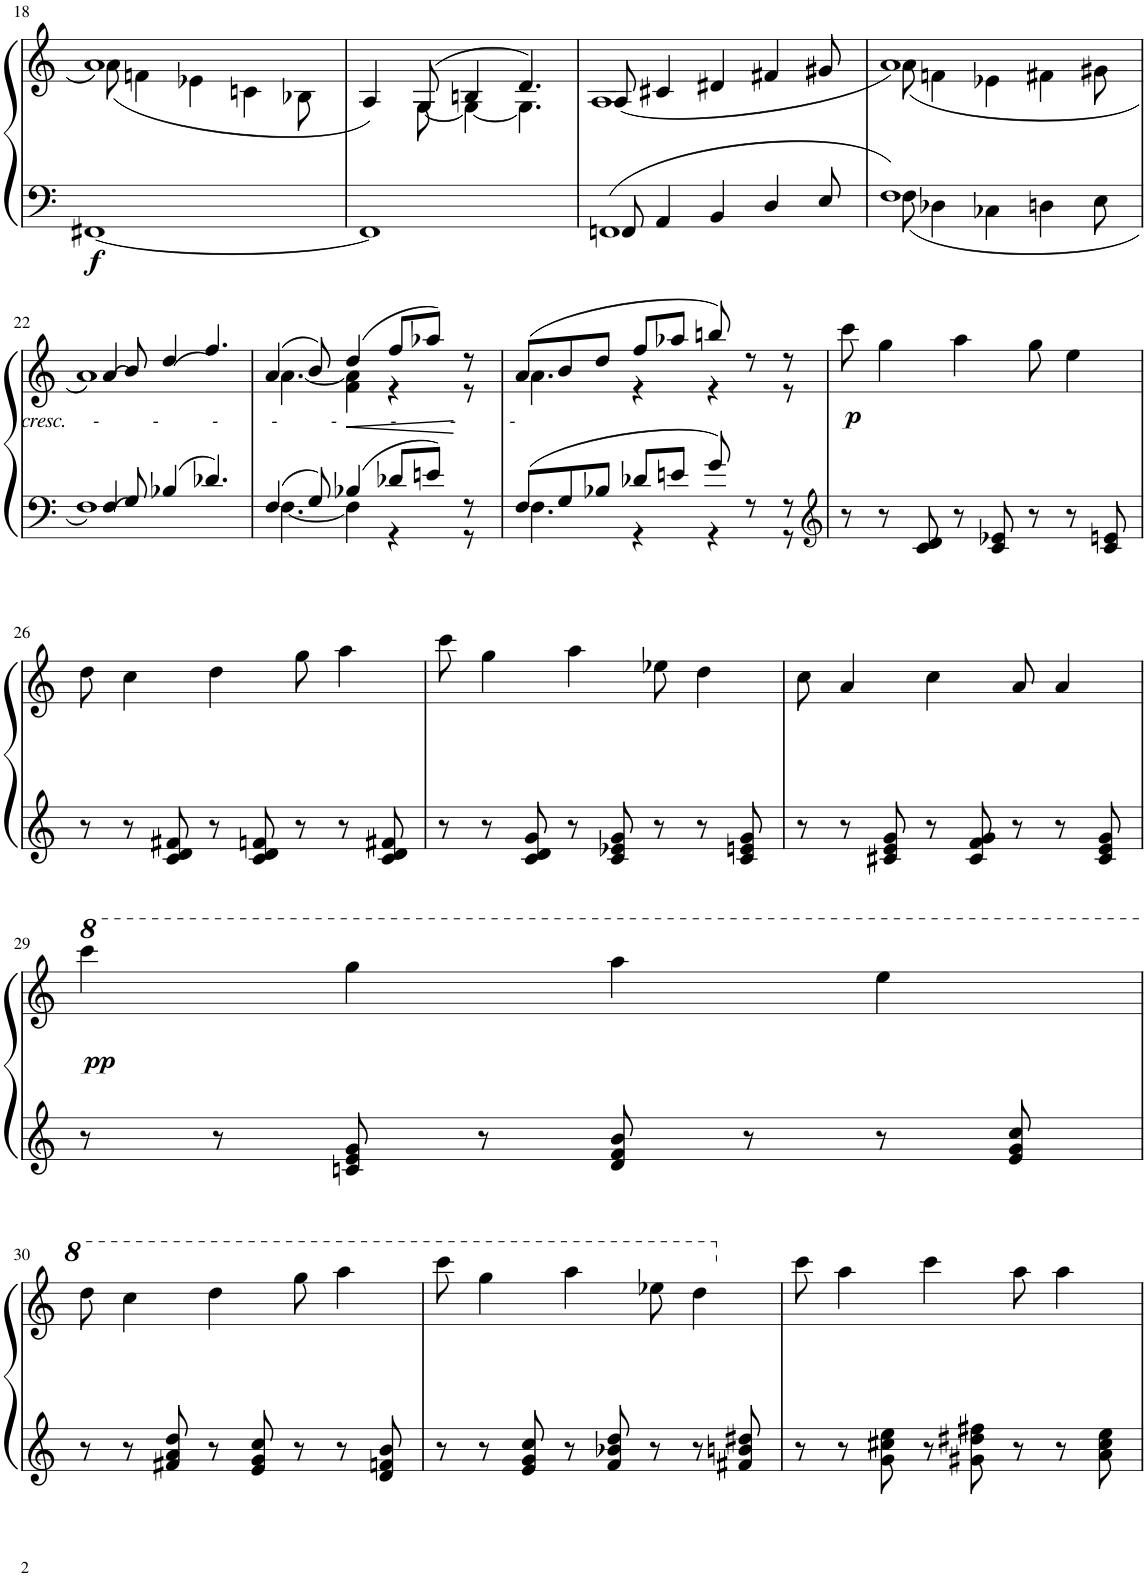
**kern	**kern	**dynam
*part1	*part1	*part1
*staff2	*staff1	*staff1/2
*I"Piano	*	*
*I'Pno	*	*
!!LO:PB:g=z
*clefF4	*clefG2	*
*k[]	*k[]	*
*M3/8+2/8+3/8	*M3/8+2/8+3/8	*
=18	=18	=18
*	*^	*
!	!	!	!LO:DY:b=2
[1FF#X	1a	(8a\	f
.	.	4fn\	.
.	.	4e-X\	.
.	.	4cn\	.
.	.	8B-X\	.
=19	=19	=19	=19
1FF#]	4ryy	4A/)	.
.	(8G/	[8G\	.
.	4Bn/	4G\_	.
.	4.d/)	4.G\]	.
=20	=20	=20	=20
*^	*	*	*
1FFn	8FF/	1A	(8A/	.
.	4AA/	.	4c#X/	.
.	4BB/	.	4d#X/	.
.	4D/	.	4f#X/	.
.	8E/	.	8g#X/	.
=21	=21	=21	=21	=21
1F	8F\	1a)	(8a\	.
.	4D-X\	.	4fn\	.
.	4C-X\	.	4e-X\	.
.	4Dn\	.	4f#X\	.
.	8E\	.	8g#X\	.
!!LO:LB:g=z	!!
=22	=22	=22	=22	=22
4F/	1F	(4a/	1a)	.
8G/	.	8b/)	.	.
4B-X/	.	(4dd/	.	.
4.d-X/	.	4.ff/)	.	.
=23	=23	=23	=23	=23
!	!	!	!	!LO:DY:b
4F/	[4.F\	(4a/	[4.a\	other-dynamics
8G/	.	8b/)	.	.
!	!	!	!	!LO:HP:b
4B-X/	4F\]	(4dd/	4f\ 4a\]	<
8d-X/L	4r	8ff/L	4r	.
8en/J	.	8aa-X/J)	.	.
8r	8r	8r	8r	[
=24	=24	=24	=24	=24
8F/L	4.F\	(8a/L	4.a\	.
8G/	.	8b/	.	.
8B-X/J	.	8dd/J	.	.
8d-X/L	4r	8ff/L	4r	.
8en/J	.	8aa-X/J	.	.
8g/	4r	8bbn/)	4r	.
8r	.	8r	.	.
8r	8r	8r	8r	.
*v	*v	*	*	*
*	*v	*v	*
=25	=25	=25
*clefG2	*	*
*^	*^	*
!	!	!	!	!LO:DY:b
*v	*v	*	*	*
*	*v	*v	*
8r	8ccc\	p
8r	4gg\	.
8c/ 8d/	.	.
8r	4aa\	.
8c/ 8e-X/	.	.
8r	8gg\	.
8r	4ee\	.
8c/ 8en/	.	.
!!LO:LB:g=z
=26	=26	=26
8r	8dd\	.
8r	4cc\	.
8c/ 8d/ 8f#X/	.	.
8r	4dd\	.
8c/ 8d/ 8fn/	.	.
8r	8gg\	.
8r	4aa\	.
8c/ 8d/ 8f#X/	.	.
=27	=27	=27
8r	8ccc\	.
8r	4gg\	.
8c/ 8d/ 8g/	.	.
8r	4aa\	.
8c/ 8e-X/ 8g/	.	.
8r	8ee-X\	.
8r	4dd\	.
8c/ 8en/ 8g/	.	.
=28	=28	=28
8r	8cc\	.
8r	4a/	.
8c#X/ 8e/ 8g/	.	.
8r	4cc\	.
8c#/ 8f/ 8g/	.	.
8r	8a/	.
8r	4a/	.
8c#/ 8e/ 8g/	.	.
!!LO:LB:g=z
=29	=29	=29
*	*8va	*
!	!	!LO:DY:b
8r	4cccc\	pp
8r	.	.
8cn/ 8e/ 8g/	4ggg\	.
8r	.	.
8d/ 8f/ 8b/	4aaa\	.
8r	.	.
8r	4eee\	.
8e/ 8g/ 8cc/	.	.
!!LO:LB:g=z
=30	=30	=30
8r	8ddd\	.
8r	4ccc\	.
8f#X/ 8a/ 8dd/	.	.
8r	4ddd\	.
8e/ 8g/ 8cc/	.	.
8r	8ggg\	.
8r	4aaa\	.
8d/ 8fn/ 8b/	.	.
=31	=31	=31
8r	8cccc\	.
8r	4ggg\	.
8e/ 8g/ 8cc/	.	.
8r	4aaa\	.
8f/ 8b-X/ 8dd/	.	.
8r	8eee-X\	.
8r	4ddd\	.
8f#X/ 8bn/ 8dd#X/	.	.
=32	=32	=32
*	*X8va	*
8r	8ccc\	.
8r	4aa\	.
8g\ 8cc#X\ 8ee\	.	.
8r	4ccc\	.
8g#X\ 8dd#X\ 8ff#X\	.	.
8r	8aa\	.
8r	4aa\	.
8a\ 8cc#\ 8ee\	.	.
=	=	=
*-	*-	*-
